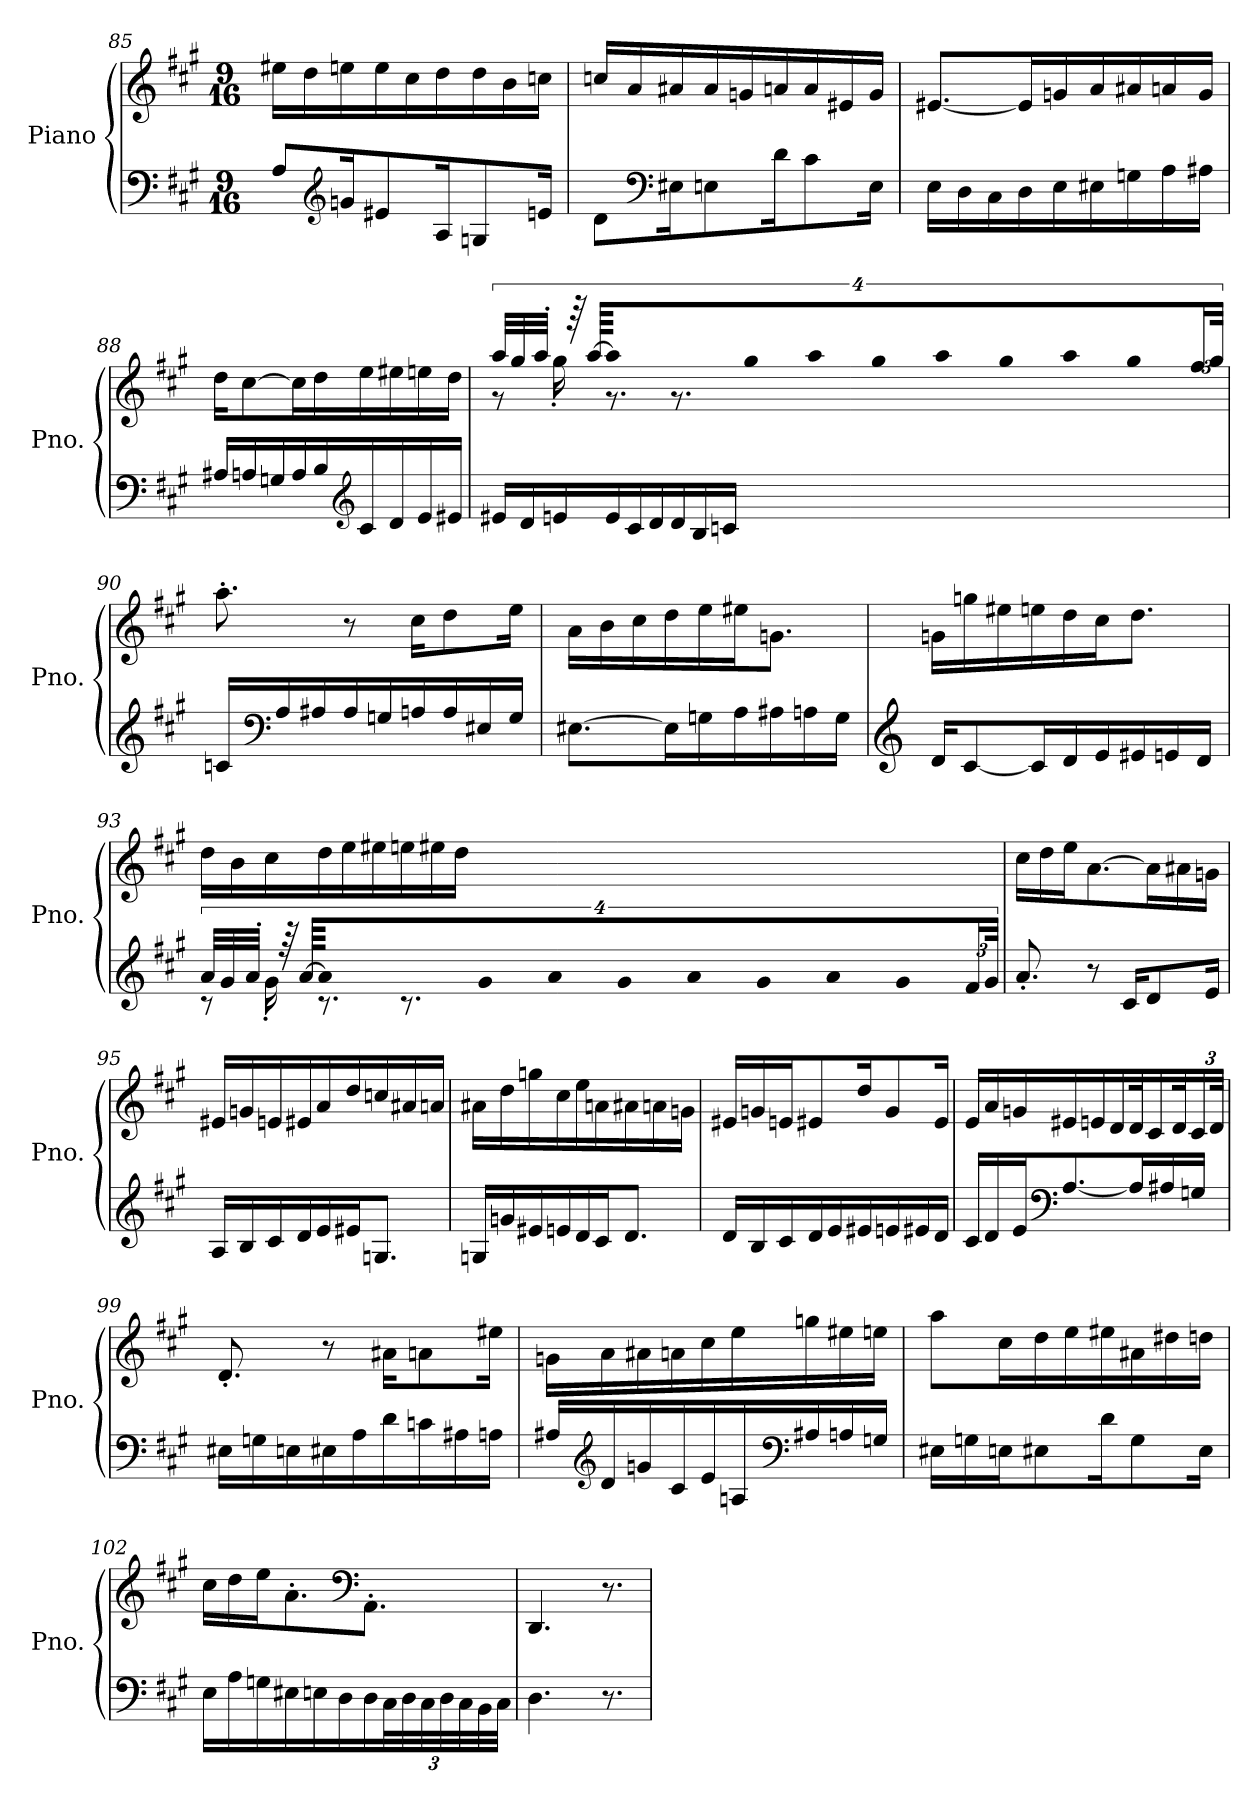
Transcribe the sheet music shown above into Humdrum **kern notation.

**kern	**kern
*part1	*part1
*staff2	*staff1
*I"Piano	*
*I'Pno.	*
*clefF4	*clefG2
*k[f#c#g#]	*k[f#c#g#]
*M9/16	*M9/16
=85	=85
8A/L	16ee#X\LL
.	16dd\
*clefG2	*
16gn/K	16een\
8e#X/	16ee\
.	16cc#\
16A/K	16dd\
8Gn/	16dd\
.	16b\
16en/Jk	16ccn\JJ
=86	=86
8d\L	16ccn/LL
.	16a/
*clefF4	*
16E#X\K	16a#X/
8En\	16a#/
.	16gn/
16d\K	16an/
8c#\	16a/
.	16e#X/
16E\Jk	16g/JJ
!!LO:LB:g=z
=87	=87
16E\LL	[8.e#X/L
16D\	.
16C#\	.
16D\	16e#/L]
16E\	16gn/
16E#X\	16a/
16Gn\	16a#X/
16A\	16an/
16A#X\JJ	16g/JJ
=88	=88
16A#X/LL	16dd\KL
16An/	[8cc#\
16Gn/	.
16A/	16cc#\L]
16B/	16dd\
*clefG2	*
16c#/	16ee\
16d/	16ee#X\
16e/	16een\
16e#X/JJ	16dd\JJ
!!LO:PB:g=z
=89	=89
*	*^
16e#X/LL	64%3aa/LL	8r
.	64%3gg#/	.
16d/	.	.
.	64%3aa'/JJ	.
16en/	.	16gg#'\
.	128%3r	.
.	[128%3aa/LLL	.
16e/	32aa/]	8.r
.	32gg#/	.
16c#/	32aa/J	.
.	16gg#/	.
16d/	.	.
.	32aa/L	.
16d/	32gg#/J	8.r
.	16aa/	.
16B/	.	.
.	32gg#/K	.
*	*Xbrackettup	*
16cn/JJ	24ff#/	.
.	48gg#/JJk	.
*	*v	*v
=90	=90
16cn/LL	8.aa'\
*clefF4	*
16A/	.
16A#X/	.
16A#/	8r
16Gn/	.
16An/	16cc#\KL
16A/	8dd\
16E#X/	.
16G/JJ	16ee\Jk
=91	=91
[8.E#X\L	16a\LL
.	16b\
.	16cc#\
16E#\L]	16dd\
16Gn\	16ee\
16A\	16ee#X\J
16A#X\	8.gn\J
16An\	.
16G\JJ	.
!!LO:LB:g=z
=92	=92
*clefG2	*
16d/KL	16gn\LL
[8c#/	16ggn\
.	16ee#X\
16c#/L]	16een\
16d/	16dd\
16e/	16cc#\J
16e#X/	8.dd\J
16en/	.
16d/JJ	.
=93	=93
*^	*
64%3a/LL	8r	16dd\LL
64%3g#/	.	.
.	.	16b\
64%3a'/JJ	.	.
.	16g#'\	16cc#\
128%3r	.	.
[128%3a/LLL	.	.
32a/]	8.r	16dd\
32g#/	.	.
32a/J	.	16ee\
16g#/	.	.
.	.	16ee#X\
32a/L	.	.
32g#/J	8.r	16een\
16a/	.	.
.	.	16ee#X\
32g#/K	.	.
*Xbrackettup	*	*
24f#/	.	16dd\JJ
48g#/JJk	.	.
*v	*v	*
=94	=94
8.a'/	16cc#\LL
.	16dd\
.	16ee\J
8r	[8.a\
16c#/KL	.
8d/	16a\L]
.	16a#X\
16e/Jk	16gn\JJ
!!LO:LB:g=z
=95	=95
16A/LL	16e#X/LL
16B/	16gn/
16c#/	16en/
16d/	16e#X/
16e/	16a/
16e#X/J	16dd/
8.Gn/J	16ccn/
.	16a#X/
.	16an/JJ
=96	=96
16Gn/LL	16a#X\LL
16gn/	16dd\
16e#X/	16ggn\
16en/	16cc#\
16d/	16ee\
16c#/J	16an\
8.d/J	16a#X\
.	16an\
.	16gn\JJ
=97	=97
16d/LL	16e#X/LL
16B/	16gn/
16c#/	16en/J
16d/	8e#X/
16e/	.
16e#X/	16dd/K
16en/	8g/
16e#X/	.
16d/JJ	16e#/Jk
!!LO:LB:g=z
=98	=98
16c#/LL	16e/LL
16d/	16a/
16e/J	16gn/
*clefF4	*
*	*MM75
[8.A/	16e#X/
.	16en/
.	16d/
16A/L]	32d/K
.	16c#/
16A#X/	.
.	32d/K
16Gn/JJ	24c#/
.	48d/JJk
=99	=99
*	*MM90
16E#X\LL	8.d'/
16Gn\	.
16En\	.
16E#X\	8r
16A\	.
16d\	16a#X\KL
16cn\	8an\
16A#X\	.
16An\JJ	16ee#X\Jk
!!LO:LB:g=z
=100	=100
16A#X/LL	16gn\LL
*clefG2	*
16d/	16a\
16gn/	16a#X\
16c#/	16an\
16e/	16cc#\
16An/	16ee\
*clefF4	*
16A#X/	16ggn\
16An/	16ee#X\
16Gn/JJ	16een\JJ
=101	=101
16E#X\LL	8aa\L
16Gn\	.
*	*MM75
16En\J	16cc#\L
8E#X\	16dd\
.	16ee\
16d\K	16ee#X\
8G\	16a#X\
.	16dd#X\
*	*MM60
16E#\Jk	16ddn\JJ
!!LO:LB:g=z
=102	=102
16E\LL	16cc#\LL
16A\	16dd\
*	*MM50
16Gn\	16ee\J
16E#X\	8.a'\
16En\	.
16D\	.
*	*clefF4
24D\	8.AA'\J
48C#\L	.
48D\	.
48C#\	.
48D\	.
48C#\	.
48BB\	.
48C#\JJJ	.
=103	=103
4.D\	4.DD/
8.r	8.r
=	=
*-	*-
